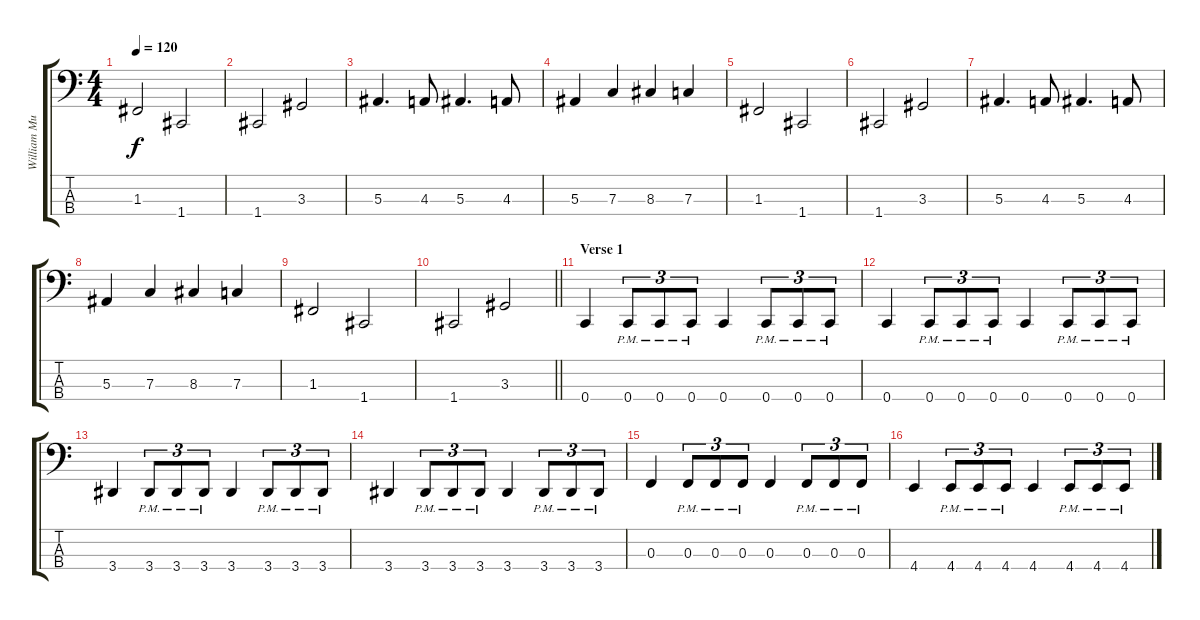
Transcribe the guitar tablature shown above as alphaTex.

\track ("William Murderface (Bass)" "William Mu") {instrument electricbassfinger}
\staff {score tabs}
\tuning (Eb2 Bb1 F1 C1) {hide}
\ts (4 4)
\tempo 120
\clef f4
\ks c
1.3.2{dy f} 1.4.2 |
1.4.2 3.3.2 |
5.3.4{d} 4.3.8 5.3.4{d} 4.3.8 |
5.3.4 7.3.4 8.3.4 7.3.4 |
1.3.2 1.4.2 |
1.4.2 3.3.2 |
5.3.4{d} 4.3.8 5.3.4{d} 4.3.8 |
5.3.4 7.3.4 8.3.4 7.3.4 |
1.3.2 1.4.2 |
\barLineRight lightlight
1.4.2 3.3.2 |
\section ("" "Verse 1")
0.4.4 0.4{pm}.8{tu (3 2)} 0.4{pm}.8{tu (3 2)} 0.4{pm}.8{tu (3 2)} 0.4.4 0.4{pm}.8{tu (3 2)} 0.4{pm}.8{tu (3 2)} 0.4{pm}.8{tu (3 2)} |
0.4.4 0.4{pm}.8{tu (3 2)} 0.4{pm}.8{tu (3 2)} 0.4{pm}.8{tu (3 2)} 0.4.4 0.4{pm}.8{tu (3 2)} 0.4{pm}.8{tu (3 2)} 0.4{pm}.8{tu (3 2)} |
3.4.4 3.4{pm}.8{tu (3 2)} 3.4{pm}.8{tu (3 2)} 3.4{pm}.8{tu (3 2)} 3.4.4 3.4{pm}.8{tu (3 2)} 3.4{pm}.8{tu (3 2)} 3.4{pm}.8{tu (3 2)} |
3.4.4 3.4{pm}.8{tu (3 2)} 3.4{pm}.8{tu (3 2)} 3.4{pm}.8{tu (3 2)} 3.4.4 3.4{pm}.8{tu (3 2)} 3.4{pm}.8{tu (3 2)} 3.4{pm}.8{tu (3 2)} |
0.3.4 0.3{pm}.8{tu (3 2)} 0.3{pm}.8{tu (3 2)} 0.3{pm}.8{tu (3 2)} 0.3.4 0.3{pm}.8{tu (3 2)} 0.3{pm}.8{tu (3 2)} 0.3{pm}.8{tu (3 2)} |
4.4.4 4.4{pm}.8{tu (3 2)} 4.4{pm}.8{tu (3 2)} 4.4{pm}.8{tu (3 2)} 4.4.4 4.4{pm}.8{tu (3 2)} 4.4{pm}.8{tu (3 2)} 4.4{pm}.8{tu (3 2)}
